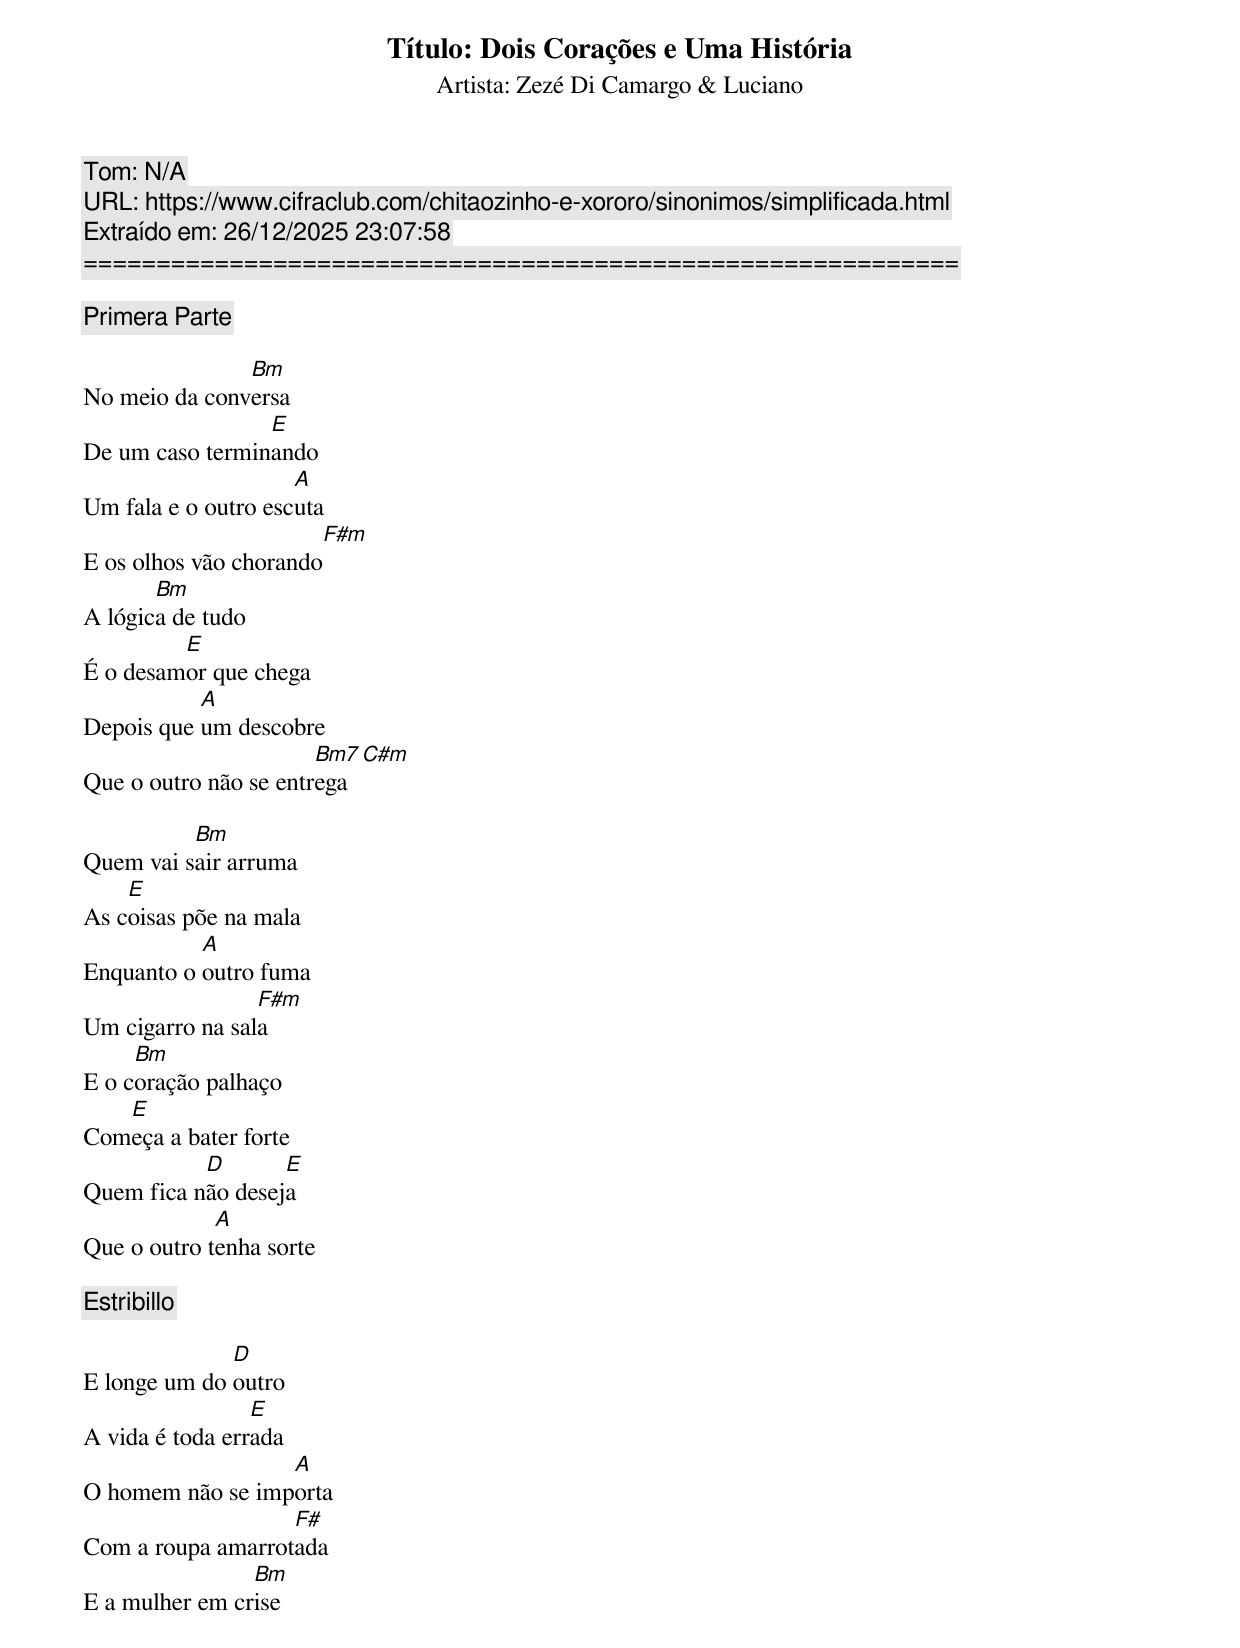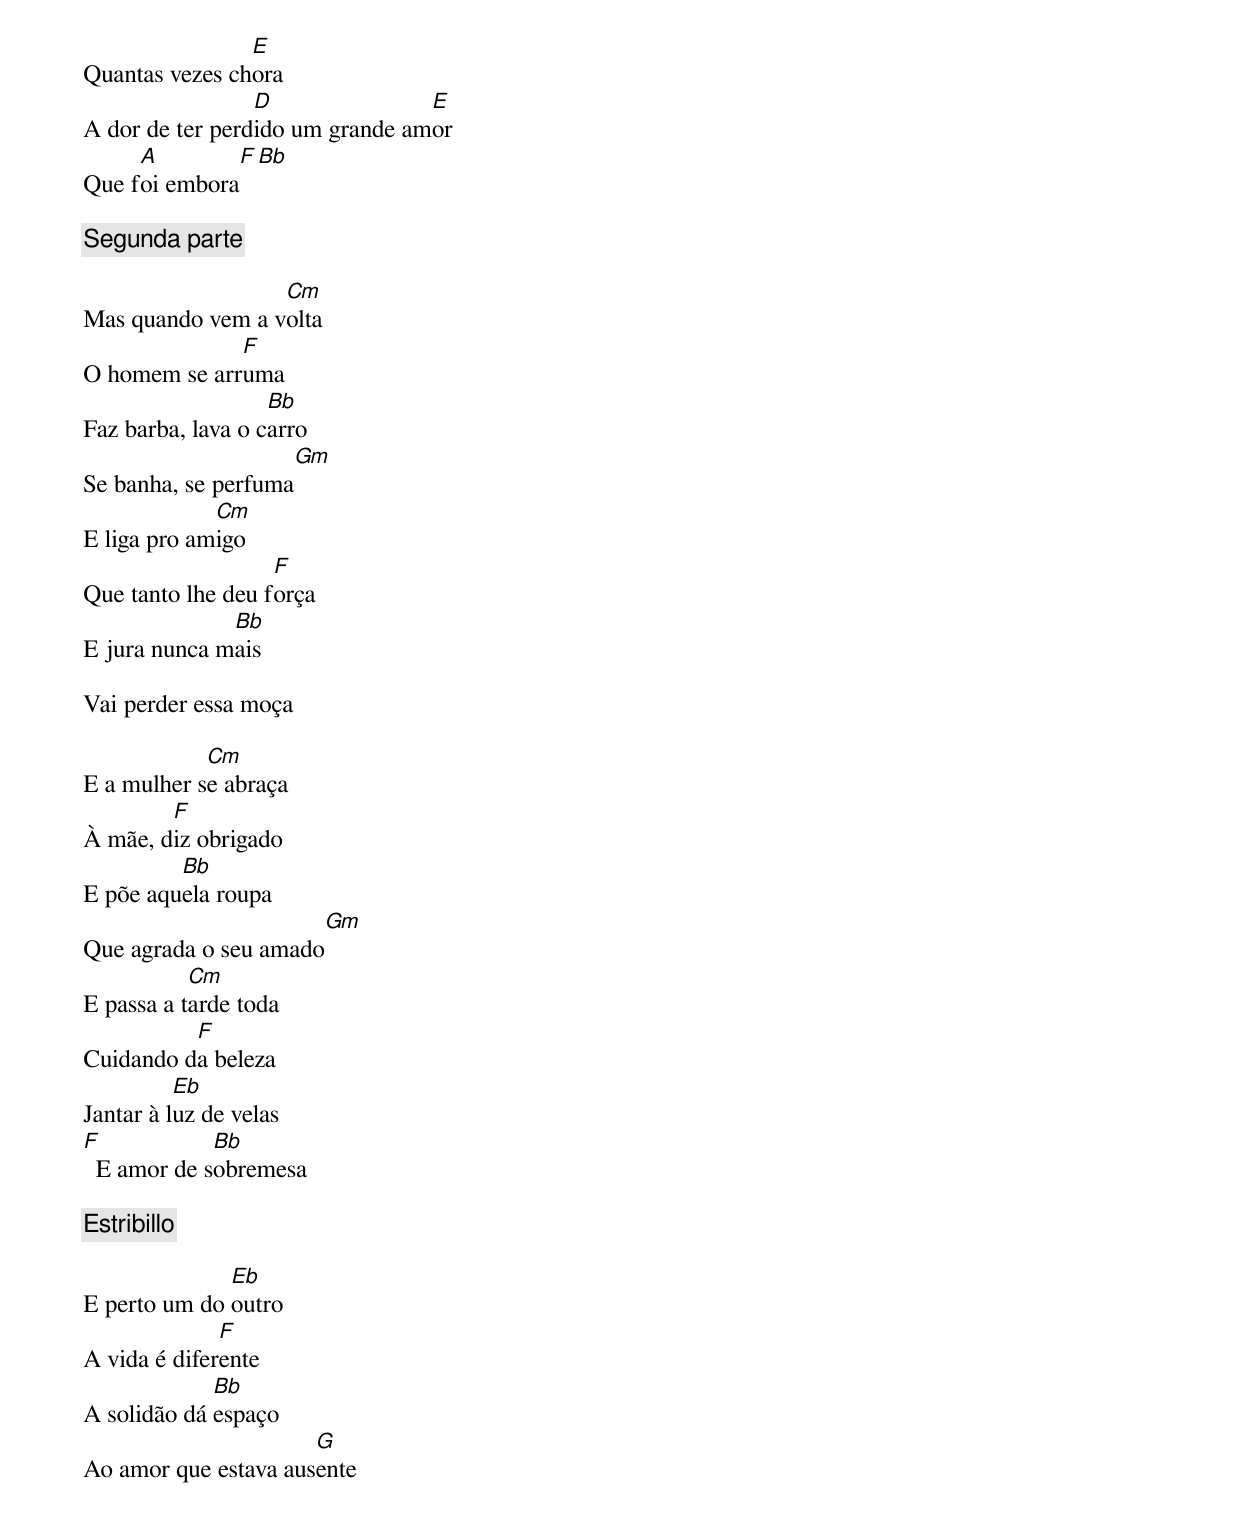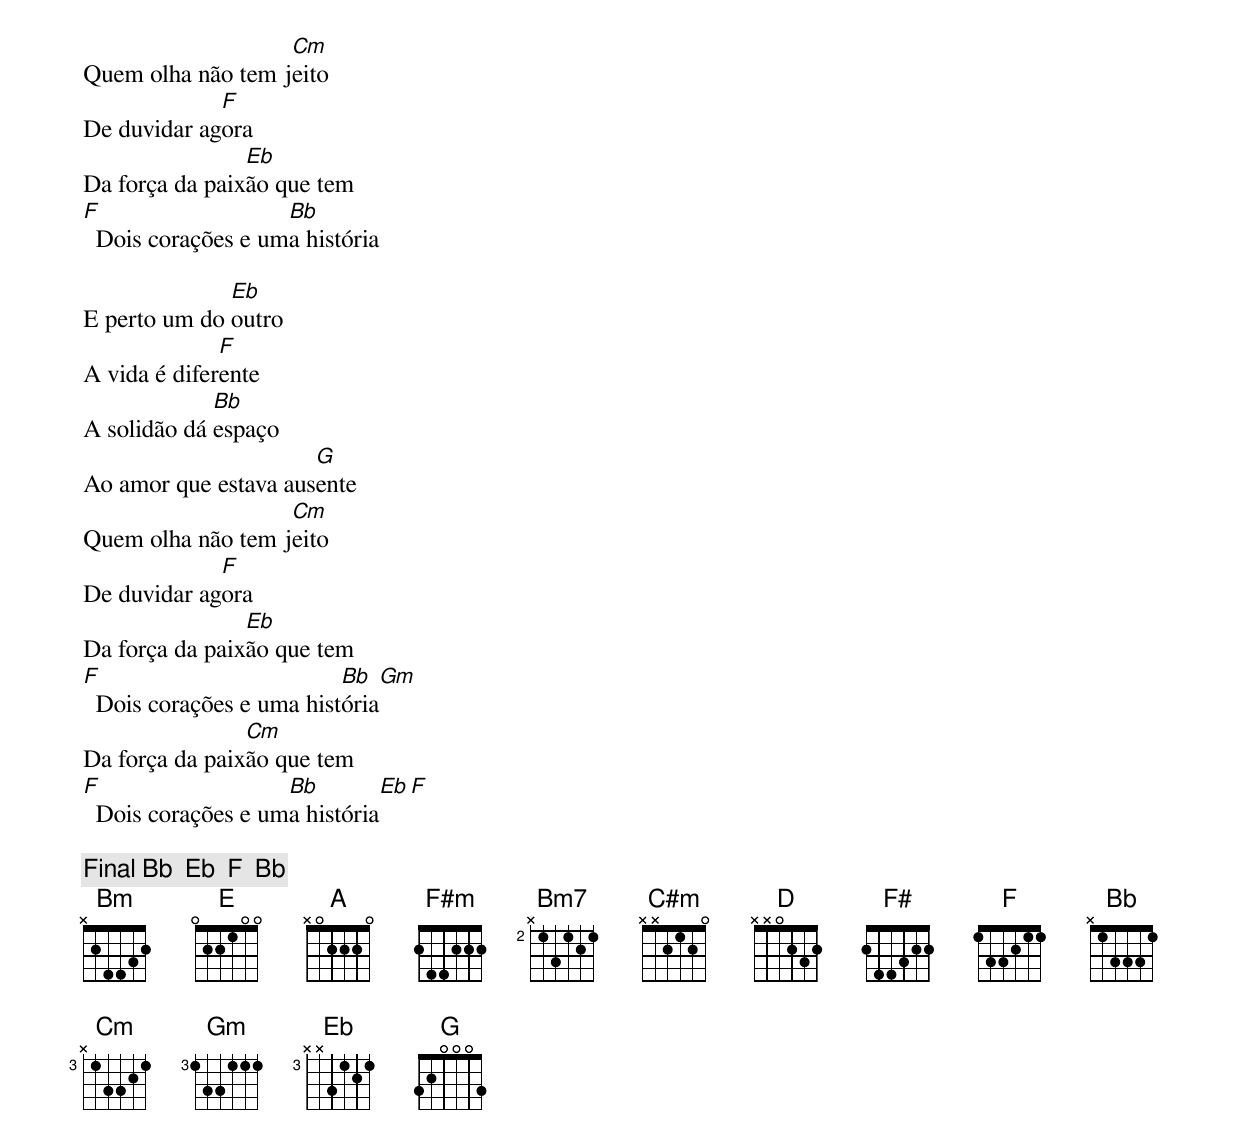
Título: Dois Corações e Uma História
Artista: Zezé Di Camargo & Luciano
Tom: N/A
URL: https://www.cifraclub.com/chitaozinho-e-xororo/sinonimos/simplificada.html
Extraído em: 26/12/2025 23:07:58
============================================================

[Primera Parte]

               Bm
No meio da conversa
                 E
De um caso terminando
                     A
Um fala e o outro escuta
                        F#m
E os olhos vão chorando
       Bm
A lógica de tudo
         E
É o desamor que chega
           A
Depois que um descobre
                       Bm7  C#m
Que o outro não se entrega

          Bm
Quem vai sair arruma
    E
As coisas põe na mala
           A
Enquanto o outro fuma
                 F#m
Um cigarro na sala
     Bm
E o coração palhaço
   E
Começa a bater forte
           D       E
Quem fica não deseja
             A
Que o outro tenha sorte

[Estribillo]

              D
E longe um do outro
                 E
A vida é toda errada
                  A
O homem não se importa
                   F#
Com a roupa amarrotada
                Bm
E a mulher em crise
                E
Quantas vezes chora
                 D               E
A dor de ter perdido um grande amor
     A         F  Bb
Que foi embora

[Segunda parte]

                  Cm
Mas quando vem a volta
              F
O homem se arruma
                   Bb
Faz barba, lava o carro
                     Gm
Se banha, se perfuma
             Cm
E liga pro amigo
                   F
Que tanto lhe deu força
              Bb
E jura nunca mais

Vai perder essa moça

            Cm
E a mulher se abraça
        F
À mãe, diz obrigado
         Bb
E põe aquela roupa
                      Gm
Que agrada o seu amado
           Cm
E passa a tarde toda
          F
Cuidando da beleza
          Eb
Jantar à luz de velas
F            Bb
  E amor de sobremesa

[Estribillo]

              Eb
E perto um do outro
              F
A vida é diferente
             Bb
A solidão dá espaço
                      G
Ao amor que estava ausente
                   Cm
Quem olha não tem jeito
             F
De duvidar agora
                Eb
Da força da paixão que tem
F                   Bb
  Dois corações e uma história

              Eb
E perto um do outro
              F
A vida é diferente
             Bb
A solidão dá espaço
                      G
Ao amor que estava ausente
                   Cm
Quem olha não tem jeito
             F
De duvidar agora
                Eb
Da força da paixão que tem
F                         Bb   Gm
  Dois corações e uma história
                Cm
Da força da paixão que tem
F                   Bb         Eb  F
  Dois corações e uma história

[Final] Bb  Eb  F  Bb
